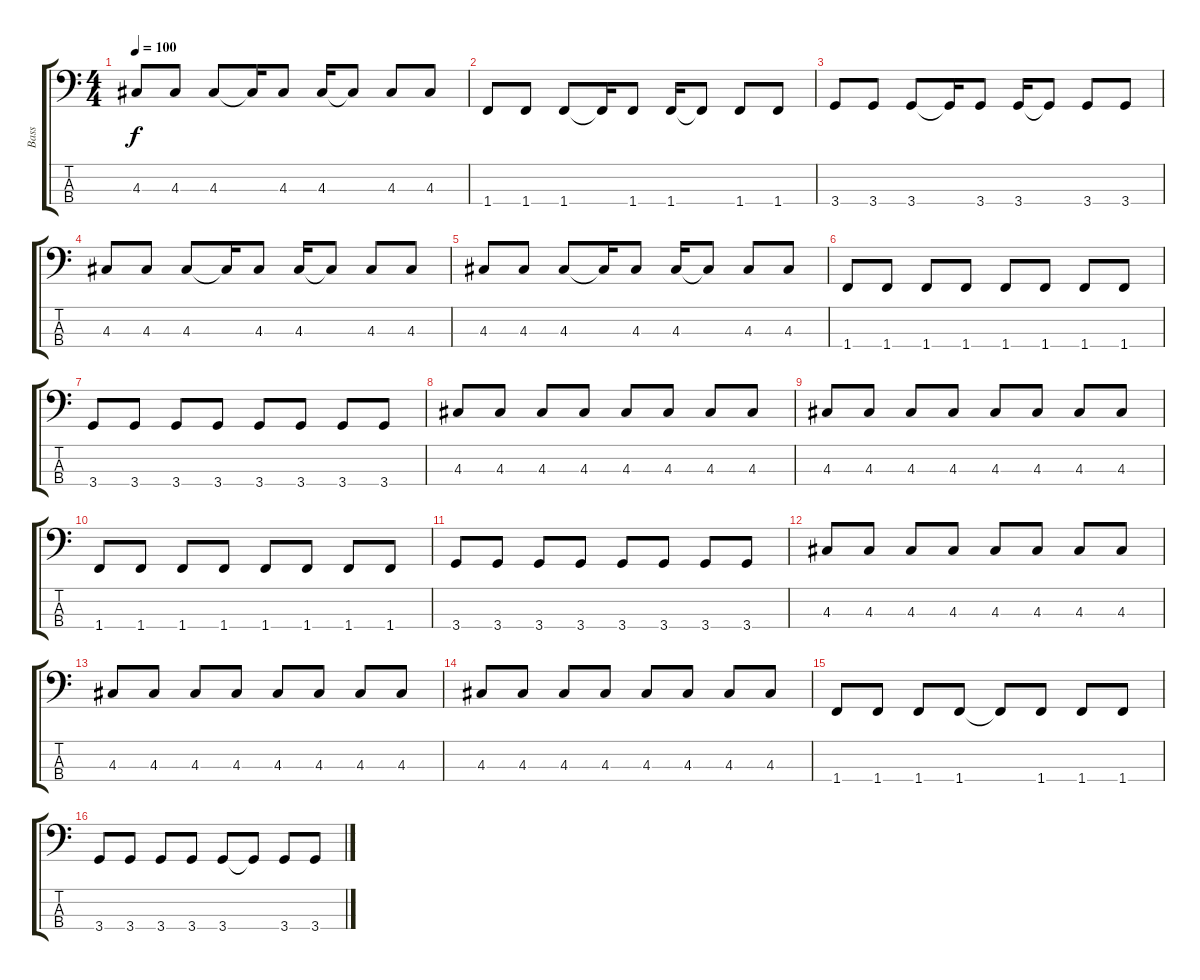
\track ("Bass" "Bass") {instrument electricbassfinger}
\staff {score tabs}
\tuning (G2 D2 A1 E1) {hide}
\ts (4 4)
\tempo 100
\clef f4
\ks c
4.3.8{dy f} 4.3.8 4.3.8 4.3{t}.16 4.3.8 4.3.16 4.3{t}.8 4.3.8 4.3.8 |
1.4.8 1.4.8 1.4.8 1.4{t}.16 1.4.8 1.4.16 1.4{t}.8 1.4.8 1.4.8 |
3.4.8 3.4.8 3.4.8 3.4{t}.16 3.4.8 3.4.16 3.4{t}.8 3.4.8 3.4.8 |
4.3.8 4.3.8 4.3.8 4.3{t}.16 4.3.8 4.3.16 4.3{t}.8 4.3.8 4.3.8 |
4.3.8 4.3.8 4.3.8 4.3{t}.16 4.3.8 4.3.16 4.3{t}.8 4.3.8 4.3.8 |
1.4.8 1.4.8 1.4.8 1.4.8 1.4.8 1.4.8 1.4.8 1.4.8 |
3.4.8 3.4.8 3.4.8 3.4.8 3.4.8 3.4.8 3.4.8 3.4.8 |
4.3.8 4.3.8 4.3.8 4.3.8 4.3.8 4.3.8 4.3.8 4.3.8 |
4.3.8 4.3.8 4.3.8 4.3.8 4.3.8 4.3.8 4.3.8 4.3.8 |
1.4.8 1.4.8 1.4.8 1.4.8 1.4.8 1.4.8 1.4.8 1.4.8 |
3.4.8 3.4.8 3.4.8 3.4.8 3.4.8 3.4.8 3.4.8 3.4.8 |
4.3.8 4.3.8 4.3.8 4.3.8 4.3.8 4.3.8 4.3.8 4.3.8 |
4.3.8 4.3.8 4.3.8 4.3.8 4.3.8 4.3.8 4.3.8 4.3.8 |
4.3.8 4.3.8 4.3.8 4.3.8 4.3.8 4.3.8 4.3.8 4.3.8 |
1.4.8 1.4.8 1.4.8 1.4.8 1.4{t}.8 1.4.8 1.4.8 1.4.8 |
3.4.8 3.4.8 3.4.8 3.4.8 3.4.8 3.4{t}.8 3.4.8 3.4.8
